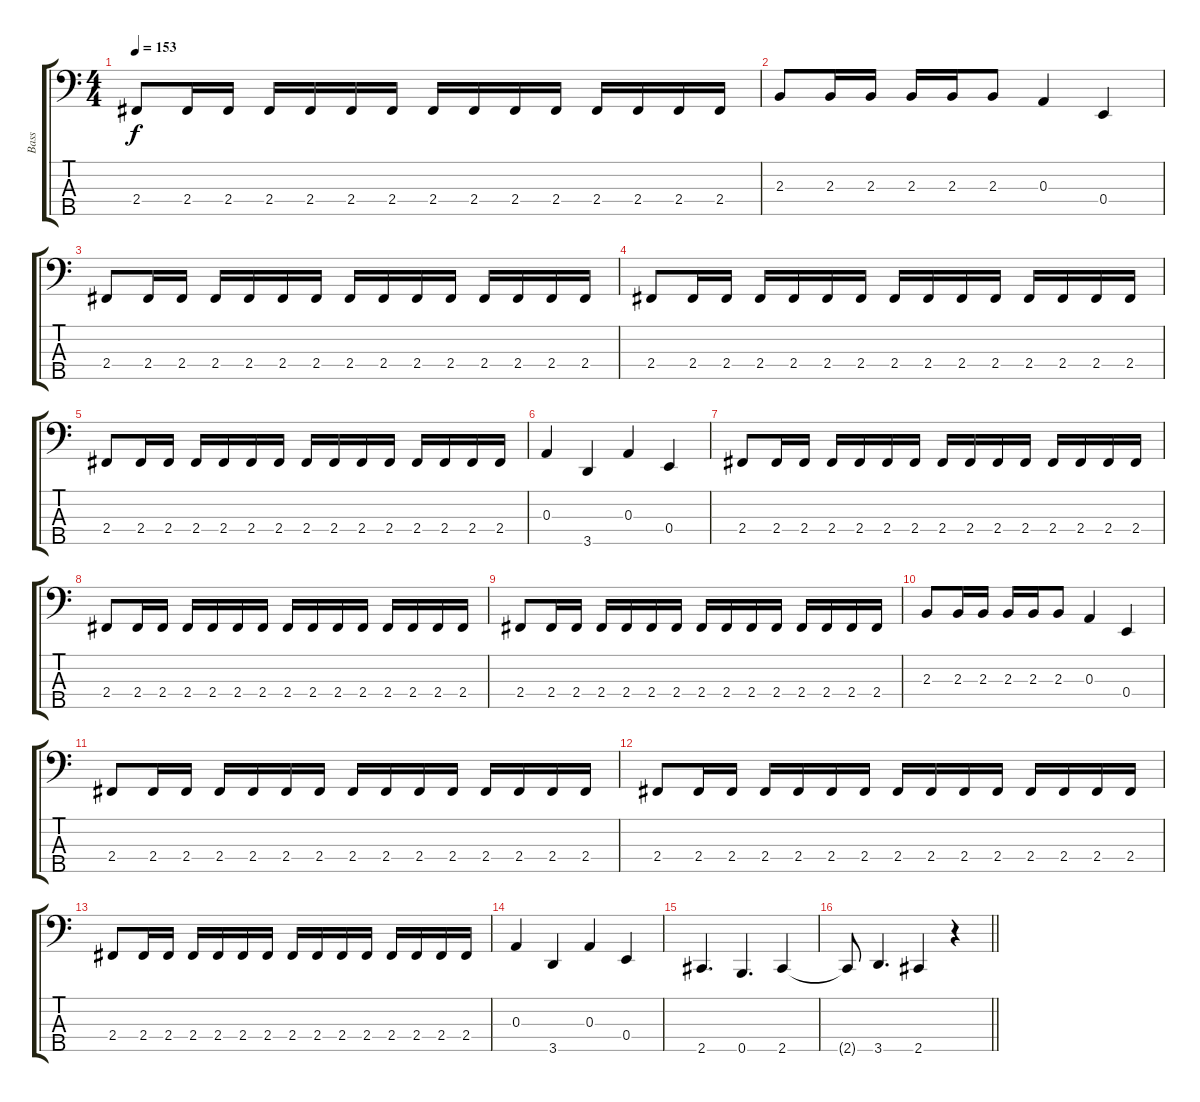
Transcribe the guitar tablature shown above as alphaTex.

\track ("Bass" "Bass") {instrument electricbassfinger}
\staff {score tabs}
\tuning (G2 D2 A1 E1 B0) {hide}
\ts (4 4)
\tempo 153
\clef f4
\ks c
2.4.8{dy f} 2.4.16 2.4.16 2.4.16 2.4.16 2.4.16 2.4.16 2.4.16 2.4.16 2.4.16 2.4.16 2.4.16 2.4.16 2.4.16 2.4.16 |
2.3.8 2.3.16 2.3.16 2.3.16 2.3.16 2.3.8 0.3.4 0.4.4 |
2.4.8 2.4.16 2.4.16 2.4.16 2.4.16 2.4.16 2.4.16 2.4.16 2.4.16 2.4.16 2.4.16 2.4.16 2.4.16 2.4.16 2.4.16 |
2.4.8 2.4.16 2.4.16 2.4.16 2.4.16 2.4.16 2.4.16 2.4.16 2.4.16 2.4.16 2.4.16 2.4.16 2.4.16 2.4.16 2.4.16 |
2.4.8 2.4.16 2.4.16 2.4.16 2.4.16 2.4.16 2.4.16 2.4.16 2.4.16 2.4.16 2.4.16 2.4.16 2.4.16 2.4.16 2.4.16 |
0.3.4 3.5.4 0.3.4 0.4.4 |
2.4.8 2.4.16 2.4.16 2.4.16 2.4.16 2.4.16 2.4.16 2.4.16 2.4.16 2.4.16 2.4.16 2.4.16 2.4.16 2.4.16 2.4.16 |
2.4.8 2.4.16 2.4.16 2.4.16 2.4.16 2.4.16 2.4.16 2.4.16 2.4.16 2.4.16 2.4.16 2.4.16 2.4.16 2.4.16 2.4.16 |
2.4.8 2.4.16 2.4.16 2.4.16 2.4.16 2.4.16 2.4.16 2.4.16 2.4.16 2.4.16 2.4.16 2.4.16 2.4.16 2.4.16 2.4.16 |
2.3.8 2.3.16 2.3.16 2.3.16 2.3.16 2.3.8 0.3.4 0.4.4 |
2.4.8 2.4.16 2.4.16 2.4.16 2.4.16 2.4.16 2.4.16 2.4.16 2.4.16 2.4.16 2.4.16 2.4.16 2.4.16 2.4.16 2.4.16 |
2.4.8 2.4.16 2.4.16 2.4.16 2.4.16 2.4.16 2.4.16 2.4.16 2.4.16 2.4.16 2.4.16 2.4.16 2.4.16 2.4.16 2.4.16 |
2.4.8 2.4.16 2.4.16 2.4.16 2.4.16 2.4.16 2.4.16 2.4.16 2.4.16 2.4.16 2.4.16 2.4.16 2.4.16 2.4.16 2.4.16 |
0.3.4 3.5.4 0.3.4 0.4.4 |
2.5.4{d} 0.5.4{d} 2.5.4 |
\barLineRight lightlight
2.5{t}.8 3.5.4{d} 2.5.4 r.4
